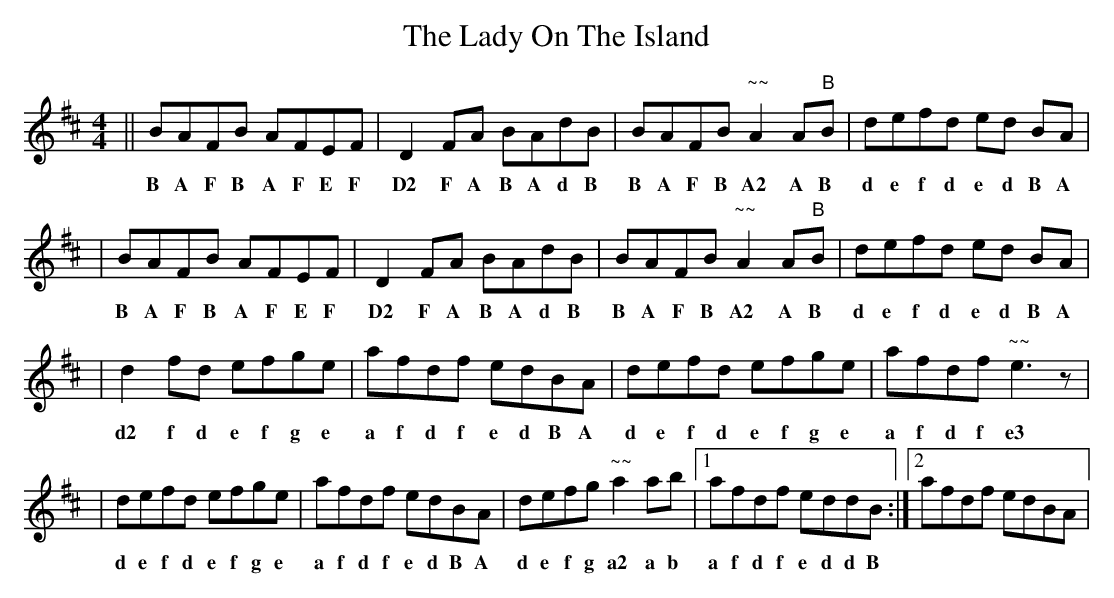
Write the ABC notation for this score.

X:1
T: Lady On The Island, The
M: 4/4
L: 1/8
K: Dmaj
|| BAFB AFEF | D2FA BAdB | BAFB "~~"A2A"B"B | defd ed BA |
w: B A F B A F E F D2 F A B A d B B A F B A2 A B d e f d e d B A
|BAFB AFEF | D2FA BAdB | BAFB "~~"A2A"B"B | defd ed BA |
w: B A F B A F E F D2 F A B A d B B A F B A2 A B d e f d e d B A
|d2fd efge | afdf edBA | defd efge |afdf "~~"e3 z|
w: d2 f d e f g e a f d f e d B A d e f d e f g e a f d f e3
|defd efge | afdf edBA | defg "~~"a2ab |1 afdf eddB :|2afdf edBA|
w: d e f d e f g e a f d f e d B A d e f g a2 a b a f d f e d d B
